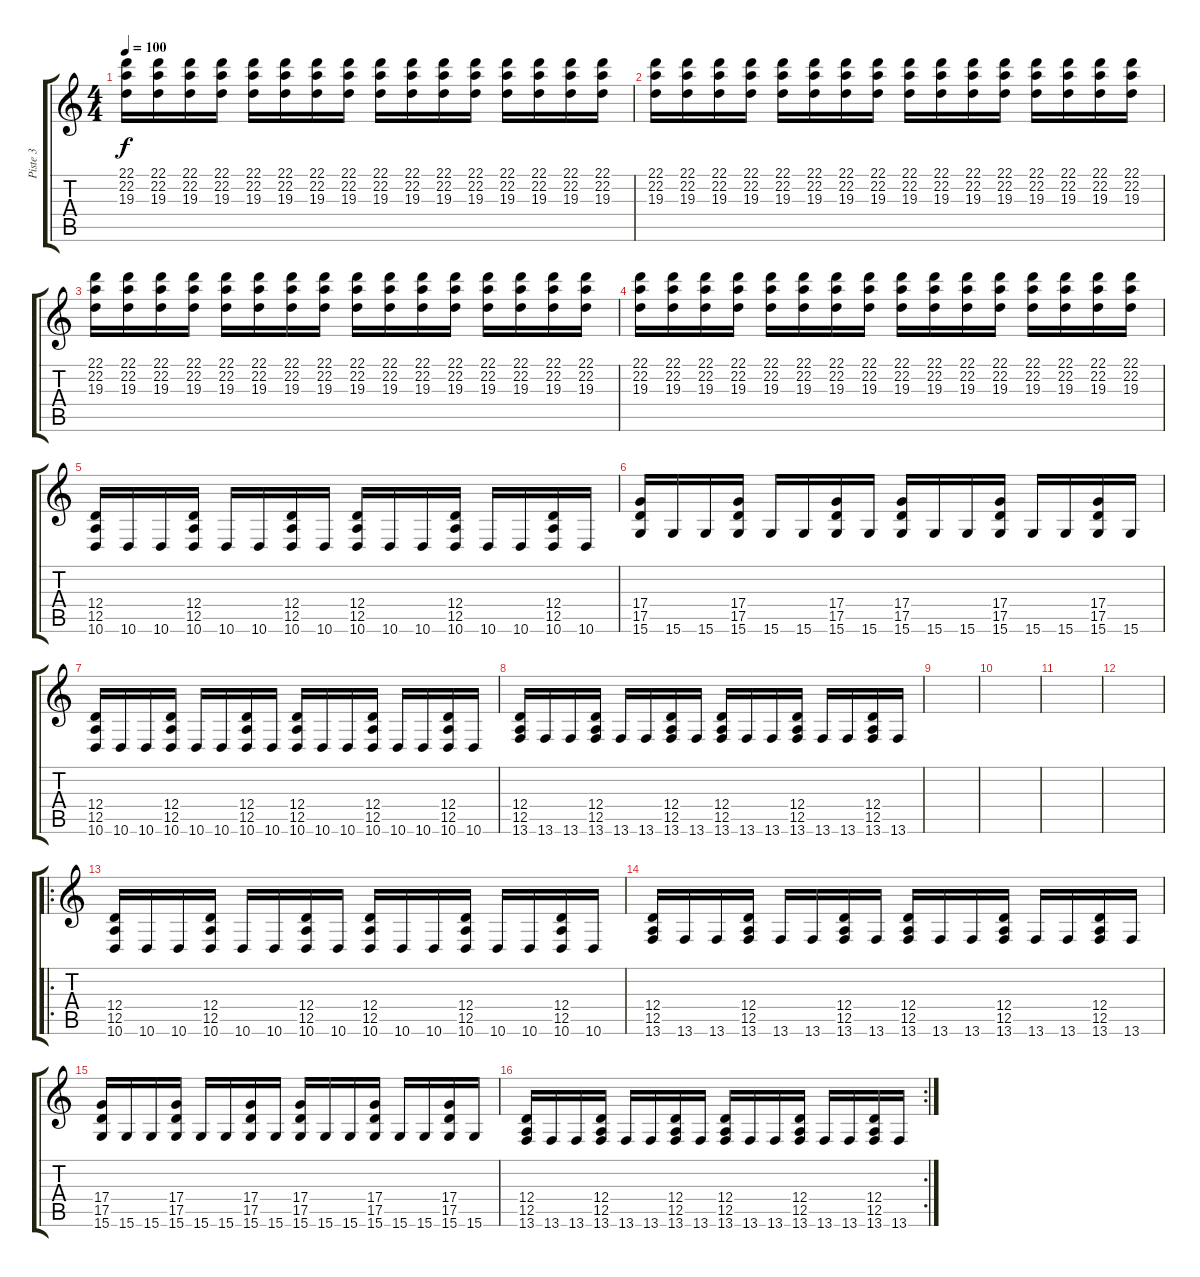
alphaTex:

\track ("Piste 3" "Piste 3") {instrument acousticgrandpiano}
\staff {score tabs}
\tuning (E4 B3 G3 D3 A2 E2) {hide}
\ts (4 4)
\tempo 100
\clef g2
\ks c
(22.1 22.2 19.3).16{dy f} (22.1 22.2 19.3).16 (22.1 22.2 19.3).16 (22.1 22.2 19.3).16 (22.1 22.2 19.3).16 (22.1 22.2 19.3).16 (22.1 22.2 19.3).16 (22.1 22.2 19.3).16 (22.1 22.2 19.3).16 (22.1 22.2 19.3).16 (22.1 22.2 19.3).16 (22.1 22.2 19.3).16 (22.1 22.2 19.3).16 (22.1 22.2 19.3).16 (22.1 22.2 19.3).16 (22.1 22.2 19.3).16 |
(22.1 22.2 19.3).16 (22.1 22.2 19.3).16 (22.1 22.2 19.3).16 (22.1 22.2 19.3).16 (22.1 22.2 19.3).16 (22.1 22.2 19.3).16 (22.1 22.2 19.3).16 (22.1 22.2 19.3).16 (22.1 22.2 19.3).16 (22.1 22.2 19.3).16 (22.1 22.2 19.3).16 (22.1 22.2 19.3).16 (22.1 22.2 19.3).16 (22.1 22.2 19.3).16 (22.1 22.2 19.3).16 (22.1 22.2 19.3).16 |
(22.1 22.2 19.3).16 (22.1 22.2 19.3).16 (22.1 22.2 19.3).16 (22.1 22.2 19.3).16 (22.1 22.2 19.3).16 (22.1 22.2 19.3).16 (22.1 22.2 19.3).16 (22.1 22.2 19.3).16 (22.1 22.2 19.3).16 (22.1 22.2 19.3).16 (22.1 22.2 19.3).16 (22.1 22.2 19.3).16 (22.1 22.2 19.3).16 (22.1 22.2 19.3).16 (22.1 22.2 19.3).16 (22.1 22.2 19.3).16 |
(22.1 22.2 19.3).16 (22.1 22.2 19.3).16 (22.1 22.2 19.3).16 (22.1 22.2 19.3).16 (22.1 22.2 19.3).16 (22.1 22.2 19.3).16 (22.1 22.2 19.3).16 (22.1 22.2 19.3).16 (22.1 22.2 19.3).16 (22.1 22.2 19.3).16 (22.1 22.2 19.3).16 (22.1 22.2 19.3).16 (22.1 22.2 19.3).16 (22.1 22.2 19.3).16 (22.1 22.2 19.3).16 (22.1 22.2 19.3).16 |
(12.4 12.5 10.6).16 10.6.16 10.6.16 (12.4 12.5 10.6).16 10.6.16 10.6.16 (12.4 12.5 10.6).16 10.6.16 (12.4 12.5 10.6).16 10.6.16 10.6.16 (12.4 12.5 10.6).16 10.6.16 10.6.16 (12.4 12.5 10.6).16 10.6.16 |
(17.4 17.5 15.6).16 15.6.16 15.6.16 (17.4 17.5 15.6).16 15.6.16 15.6.16 (17.4 17.5 15.6).16 15.6.16 (17.4 17.5 15.6).16 15.6.16 15.6.16 (17.4 17.5 15.6).16 15.6.16 15.6.16 (17.4 17.5 15.6).16 15.6.16 |
(12.4 12.5 10.6).16 10.6.16 10.6.16 (12.4 12.5 10.6).16 10.6.16 10.6.16 (12.4 12.5 10.6).16 10.6.16 (12.4 12.5 10.6).16 10.6.16 10.6.16 (12.4 12.5 10.6).16 10.6.16 10.6.16 (12.4 12.5 10.6).16 10.6.16 |
(12.4 12.5 13.6).16 13.6.16 13.6.16 (12.4 12.5 13.6).16 13.6.16 13.6.16 (12.4 12.5 13.6).16 13.6.16 (12.4 12.5 13.6).16 13.6.16 13.6.16 (12.4 12.5 13.6).16 13.6.16 13.6.16 (12.4 12.5 13.6).16 13.6.16 |
|
|
|
|
\ro
(12.4 12.5 10.6).16 10.6.16 10.6.16 (12.4 12.5 10.6).16 10.6.16 10.6.16 (12.4 12.5 10.6).16 10.6.16 (12.4 12.5 10.6).16 10.6.16 10.6.16 (12.4 12.5 10.6).16 10.6.16 10.6.16 (12.4 12.5 10.6).16 10.6.16 |
(12.4 12.5 13.6).16 13.6.16 13.6.16 (12.4 12.5 13.6).16 13.6.16 13.6.16 (12.4 12.5 13.6).16 13.6.16 (12.4 12.5 13.6).16 13.6.16 13.6.16 (12.4 12.5 13.6).16 13.6.16 13.6.16 (12.4 12.5 13.6).16 13.6.16 |
(17.4 17.5 15.6).16 15.6.16 15.6.16 (17.4 17.5 15.6).16 15.6.16 15.6.16 (17.4 17.5 15.6).16 15.6.16 (17.4 17.5 15.6).16 15.6.16 15.6.16 (17.4 17.5 15.6).16 15.6.16 15.6.16 (17.4 17.5 15.6).16 15.6.16 |
\rc 2
(12.4 12.5 13.6).16 13.6.16 13.6.16 (12.4 12.5 13.6).16 13.6.16 13.6.16 (12.4 12.5 13.6).16 13.6.16 (12.4 12.5 13.6).16 13.6.16 13.6.16 (12.4 12.5 13.6).16 13.6.16 13.6.16 (12.4 12.5 13.6).16 13.6.16
